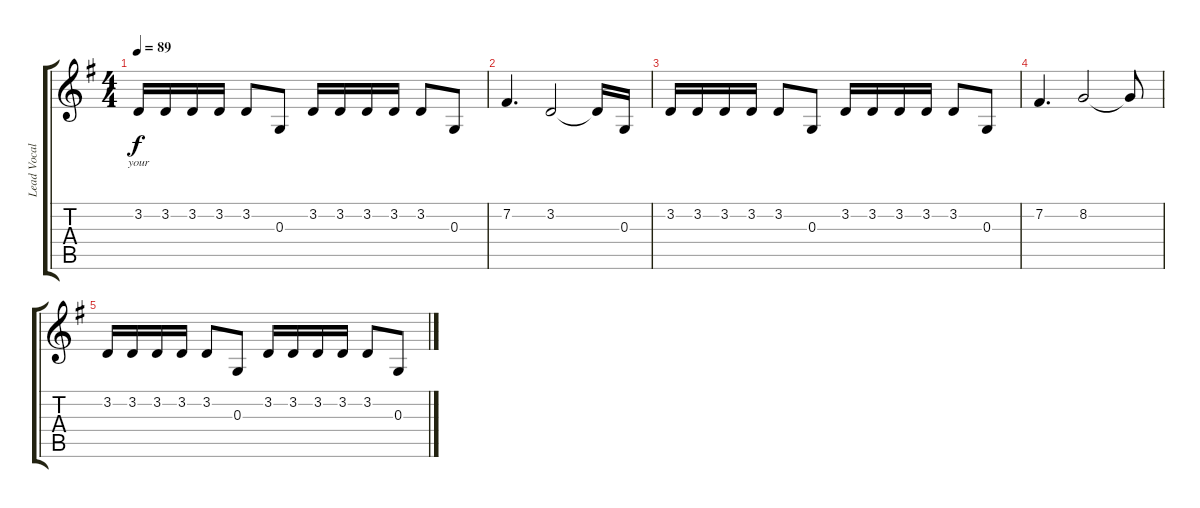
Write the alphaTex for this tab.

\track ("Lead Vocals" "Lead Vocal") {instrument clarinet}
\staff {score tabs}
\tuning (E4 B3 G3 D3 A2 E2) {hide}
\ts (4 4)
\tempo 89
\clef g2
\ks g
3.2.16{lyrics (0 "your") lyrics (1 "") lyrics (2 "") lyrics (3 "") lyrics (4 "") dy f} 3.2.16 3.2.16 3.2.16 3.2.8 0.3.8 3.2.16 3.2.16 3.2.16 3.2.16 3.2.8 0.3.8 |
7.2.4{d} 3.2.2 3.2{t}.16 0.3.16 |
3.2.16 3.2.16 3.2.16 3.2.16 3.2.8 0.3.8 3.2.16 3.2.16 3.2.16 3.2.16 3.2.8 0.3.8 |
7.2.4{d} 8.2.2 8.2{t}.8 |
3.2.16 3.2.16 3.2.16 3.2.16 3.2.8 0.3.8 3.2.16 3.2.16 3.2.16 3.2.16 3.2.8 0.3.8
